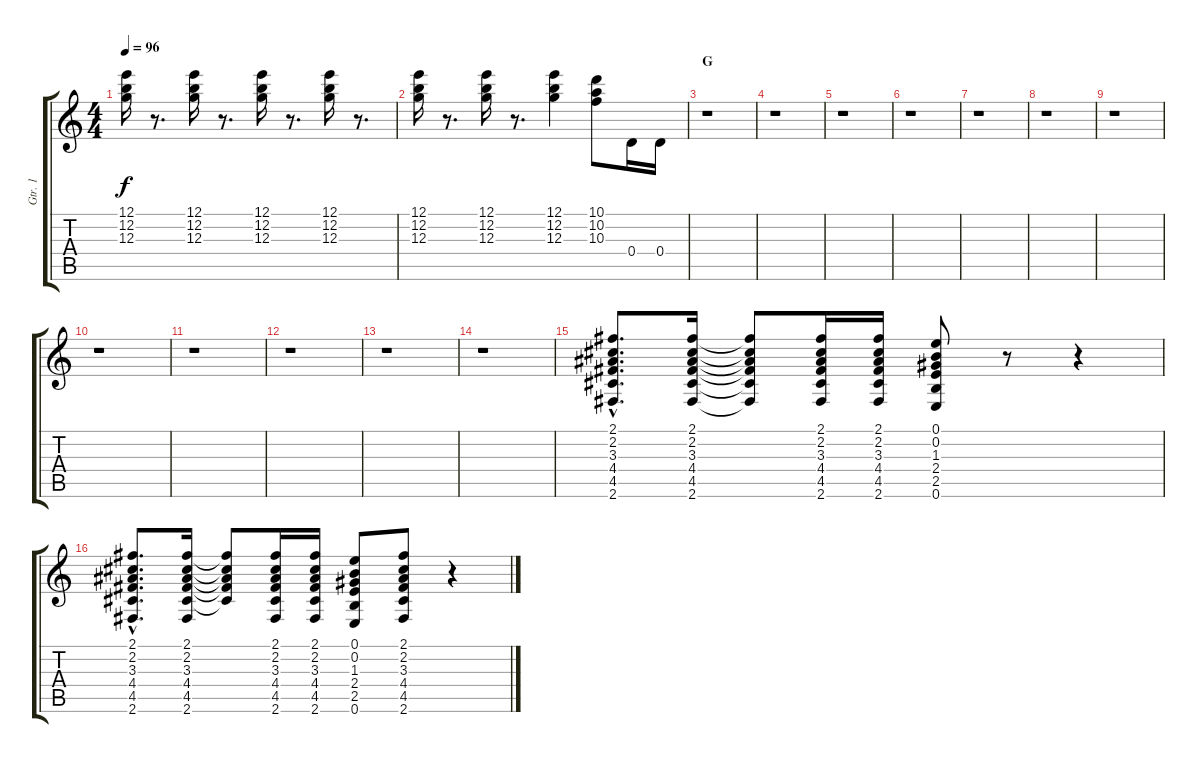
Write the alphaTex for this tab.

\track ("Gtr. 1" "Gtr. 1") {instrument distortionguitar}
\staff {score tabs}
\tuning (E4 B3 G3 D3 A2 E2) {hide}
\ts (4 4)
\tempo 96
\clef g2
\ks c
(12.1 12.2 12.3).16{dy f} r.8{d} (12.1 12.2 12.3).16 r.8{d} (12.1 12.2 12.3).16 r.8{d} (12.1 12.2 12.3).16 r.8{d} |
(12.1 12.2 12.3).16 r.8{d} (12.1 12.2 12.3).16 r.8{d} (12.1 12.2 12.3).4 (10.1 10.2 10.3).8 0.4.16 0.4.16 |
\section ("" "G")
r.1 |
r.1 |
r.1 |
r.1 |
r.1 |
r.1 |
r.1 |
r.1 |
r.1 |
r.1 |
r.1 |
r.1 |
(2.1{hac} 2.2{hac} 3.3{hac} 4.4{hac} 4.5{hac} 2.6{hac}).8{d} (2.1 2.2 3.3 4.4 4.5 2.6).16 (2.1{t} 2.2{t} 3.3{t} 4.4{t} 4.5{t} 2.6{t}).8 (2.1 2.2 3.3 4.4 4.5 2.6).16 (2.1 2.2 3.3 4.4 4.5 2.6).16 (0.1 0.2 1.3 2.4 2.5 0.6).8 r.8 r.4 |
(2.1{hac} 2.2{hac} 3.3{hac} 4.4{hac} 4.5{hac} 2.6{hac}).8{d} (2.1 2.2 3.3 4.4 4.5 2.6).16 (2.1{t} 2.2{t} 3.3{t} 4.4{t} 4.5{t}).8 (2.1 2.2 3.3 4.4 4.5 2.6).16 (2.1 2.2 3.3 4.4 4.5 2.6).16 (0.1 0.2 1.3 2.4 2.5 0.6).8 (2.1 2.2 3.3 4.4 4.5 2.6).8 r.4
